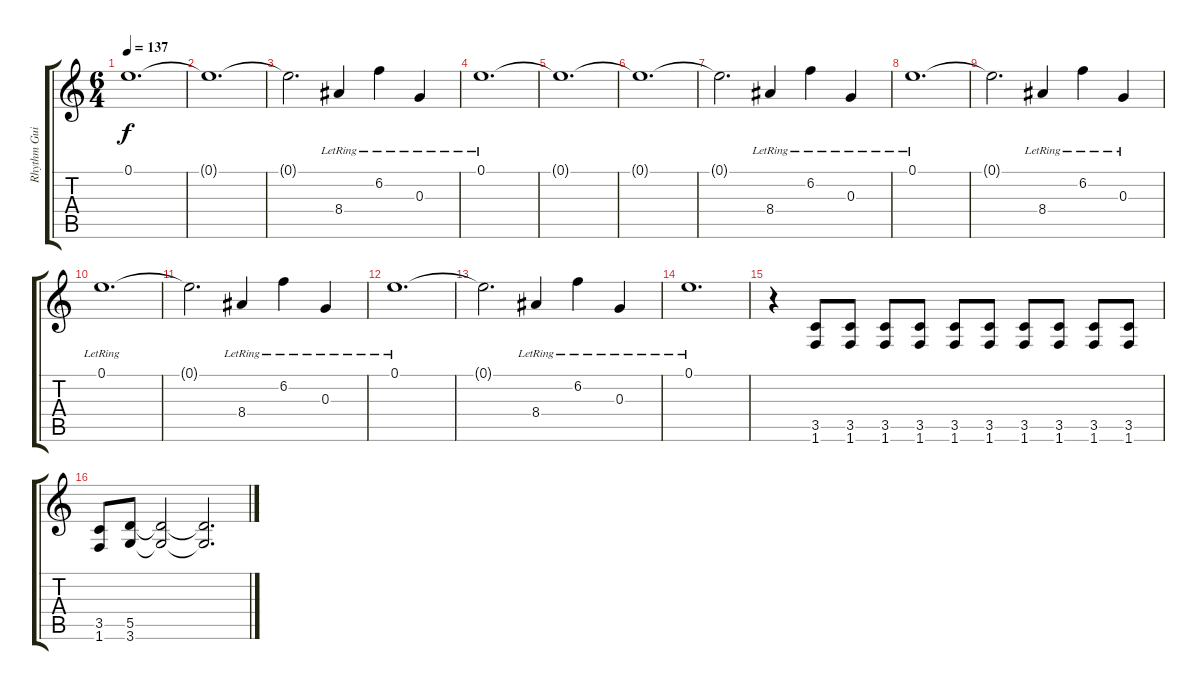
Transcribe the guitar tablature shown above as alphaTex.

\track ("Rhythm Guitar Clean" "Rhythm Gui") {instrument electricguitarclean}
\staff {score tabs}
\tuning (E4 B3 G3 D3 A2 E2) {hide}
\ts (6 4)
\tempo 137
\clef g2
\ks c
0.1{t}.1{d dy f} |
0.1{t}.1{d} |
0.1{t}.2{d} 8.4{lr}.4 6.2{lr}.4 0.3{lr}.4 |
0.1{lr}.1{d} |
0.1{t}.1{d} |
0.1{t}.1{d} |
0.1{t}.2{d} 8.4{lr}.4 6.2{lr}.4 0.3{lr}.4 |
0.1{lr}.1{d} |
0.1{t}.2{d} 8.4{lr}.4 6.2{lr}.4 0.3{lr}.4 |
0.1{lr}.1{d} |
0.1{t}.2{d} 8.4{lr}.4 6.2{lr}.4 0.3{lr}.4 |
0.1{lr}.1{d} |
0.1{t}.2{d} 8.4{lr}.4 6.2{lr}.4 0.3{lr}.4 |
0.1{lr}.1{d} |
r.4 (3.5 1.6).8 (3.5 1.6).8 (3.5 1.6).8 (3.5 1.6).8 (3.5 1.6).8 (3.5 1.6).8 (3.5 1.6).8 (3.5 1.6).8 (3.5 1.6).8 (3.5 1.6).8 |
(3.5 1.6).8 (5.5 3.6).8 (5.5{t} 3.6{t}).2 (5.5{t} 3.6{t}).2{d}
